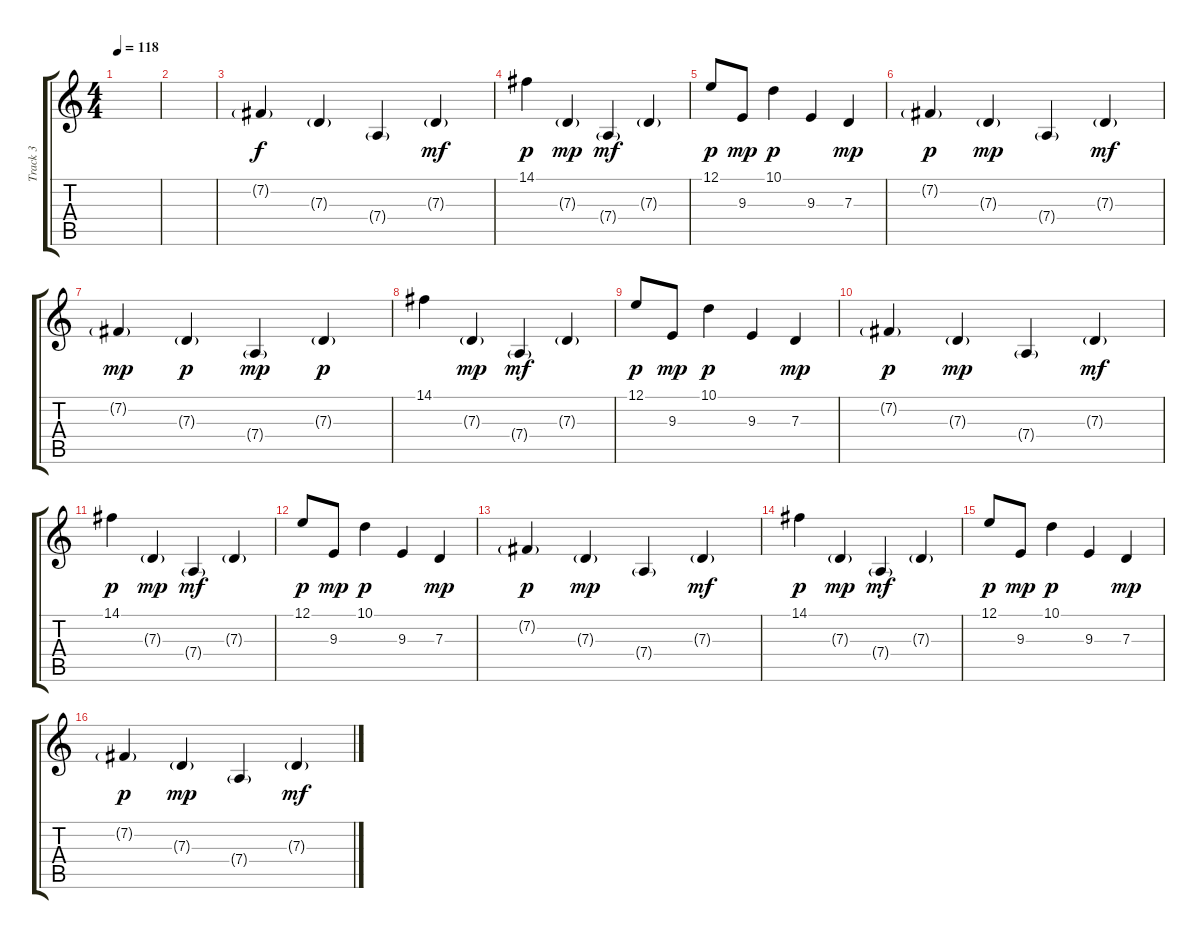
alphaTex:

\track ("Track 3" "Track 3") {instrument tremolostrings}
\staff {score tabs}
\tuning (E4 B3 G3 D3 A2 E2) {hide}
\ts (4 4)
\tempo 118
\clef g2
\ks c
|
|
7.2{g}.4{volume 6 instrument fx1rain} 7.3{g}.4 7.4{g}.4 7.3{g}.4{dy mf} |
14.1.4{dy p} 7.3{g}.4{dy mp} 7.4{g}.4{dy mf} 7.3{g}.4 |
12.1.8{dy p} 9.3.8{dy mp} 10.1.4{dy p} 9.3.4 7.3.4{dy mp} |
7.2{g}.4{dy p} 7.3{g}.4{dy mp} 7.4{g}.4 7.3{g}.4{dy mf} |
7.2{g}.4{dy mp} 7.3{g}.4{dy p} 7.4{g}.4{dy mp} 7.3{g}.4{dy p} |
14.1.4 7.3{g}.4{dy mp} 7.4{g}.4{dy mf} 7.3{g}.4 |
12.1.8{dy p} 9.3.8{dy mp} 10.1.4{dy p} 9.3.4 7.3.4{dy mp} |
7.2{g}.4{dy p} 7.3{g}.4{dy mp} 7.4{g}.4 7.3{g}.4{dy mf} |
14.1.4{dy p} 7.3{g}.4{dy mp} 7.4{g}.4{dy mf} 7.3{g}.4 |
12.1.8{dy p} 9.3.8{dy mp} 10.1.4{dy p} 9.3.4 7.3.4{dy mp} |
7.2{g}.4{dy p} 7.3{g}.4{dy mp} 7.4{g}.4 7.3{g}.4{dy mf} |
14.1.4{dy p} 7.3{g}.4{dy mp} 7.4{g}.4{dy mf} 7.3{g}.4 |
12.1.8{dy p} 9.3.8{dy mp} 10.1.4{dy p} 9.3.4 7.3.4{dy mp} |
7.2{g}.4{dy p} 7.3{g}.4{dy mp} 7.4{g}.4 7.3{g}.4{dy mf}
